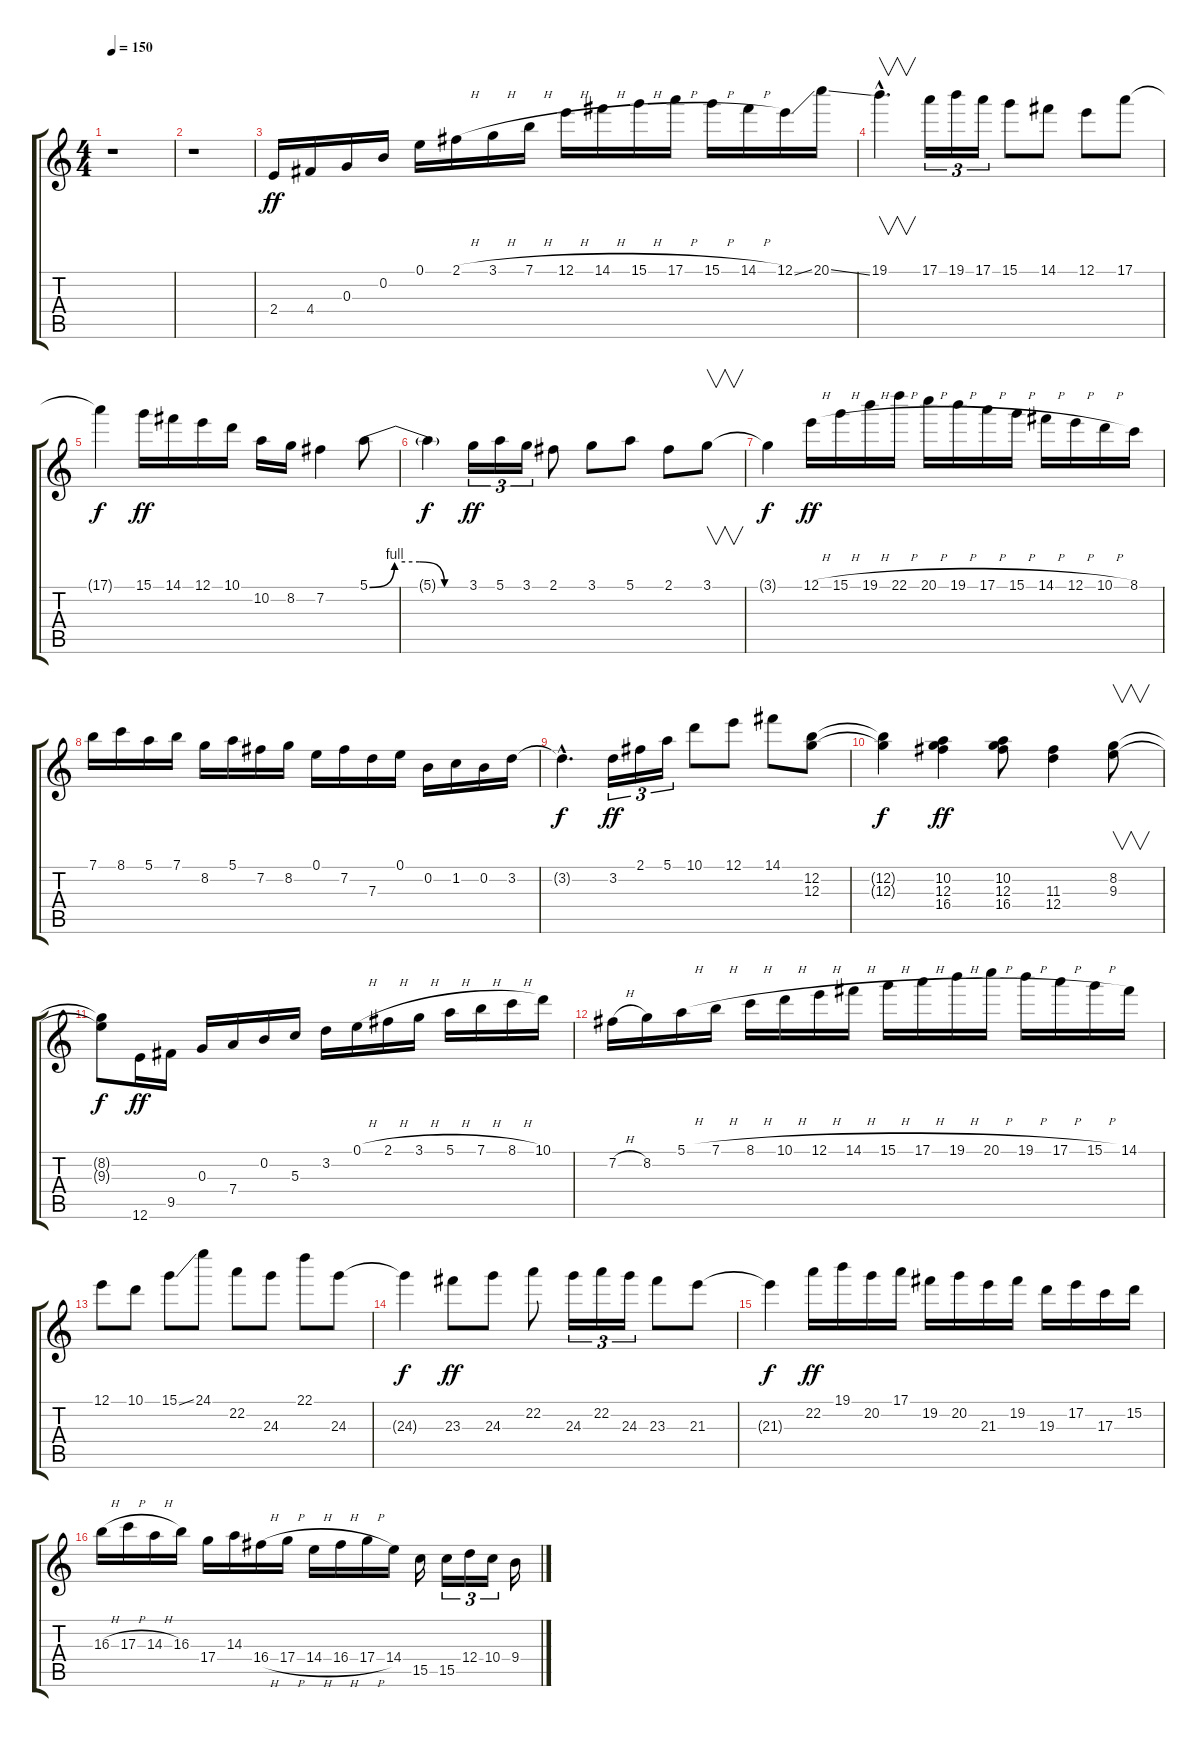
\track "" {instrument distortionguitar}
\staff {score tabs}
\tuning (E4 B3 G3 D3 A2 E2) {hide}
\ts (4 4)
\tempo 150
\clef g2
\ks c
r.1{dy f} |
r.1 |
2.4.16{dy ff} 4.4.16 0.3.16 0.2.16 0.1.16 2.1{h}.16 3.1{h}.16 7.1{h}.16 12.1{h}.16 14.1{h}.16 15.1{h}.16 17.1{h}.16 15.1{h}.16 14.1{h}.16 12.1{ss}.16 20.1{ss}.16 |
19.1{hac}.4{v d} 17.1.16{tu (3 2)} 19.1.16{tu (3 2)} 17.1.16{tu (3 2)} 15.1.8 14.1.8 12.1.8 17.1.8 |
17.1{t}.4{dy f} 15.1.16{dy ff} 14.1.16 12.1.16 10.1.16 10.2.16 8.2.16 7.2.4 5.1{be (custom 0 0 15 4 30 4 45 0 60 0)}.8 |
5.1{t}.4{dy f} 3.1.16{tu (3 2) dy ff} 5.1.16{tu (3 2)} 3.1.16{tu (3 2)} 2.1.8 3.1.8 5.1.8 2.1.8 3.1.8{v} |
3.1{t}.4{dy f} 12.1{h}.16{dy ff} 15.1{h}.16 19.1{h}.16 22.1{h}.16 20.1{h}.16 19.1{h}.16 17.1{h}.16 15.1{h}.16 14.1{h}.16 12.1{h}.16 10.1{h}.16 8.1.16 |
7.1.16 8.1.16 5.1.16 7.1.16 8.2.16 5.1.16 7.2.16 8.2.16 0.1.16 7.2.16 7.3.16 0.1.16 0.2.16 1.2.16 0.2.16 3.2.16 |
3.2{hac t}.4{d dy f} 3.2.16{tu (3 2) dy ff} 2.1.16{tu (3 2)} 5.1.16{tu (3 2)} 10.1.8 12.1.8 14.1.8 (12.2 12.3).8 |
(12.2{t} 12.3{t}).4{dy f} (10.2 12.3 16.4).4{dy ff} (10.2 12.3 16.4).8 (11.3 12.4).4 (8.2 9.3).8{v} |
(8.2{t} 9.3{t}).8{dy f} 12.6.16{dy ff} 9.5.16 0.3.16 7.4.16 0.2.16 5.3.16 3.2.16 0.1{h}.16 2.1{h}.16 3.1{h}.16 5.1{h}.16 7.1{h}.16 8.1{h}.16 10.1.16 |
7.2{h}.16 8.2.16 5.1{h}.16 7.1{h}.16 8.1{h}.16 10.1{h}.16 12.1{h}.16 14.1{h}.16 15.1{h}.16 17.1{h}.16 19.1{h}.16 20.1{h}.16 19.1{h}.16 17.1{h}.16 15.1{h}.16 14.1.16 |
12.1.8 10.1.8 15.1{ss}.8 24.1.8 22.2.8 24.3.8 22.1.8 24.3.8 |
24.3{t}.4{dy f} 23.3.8{dy ff} 24.3.8 22.2.8 24.3.16{tu (3 2)} 22.2.16{tu (3 2)} 24.3.16{tu (3 2)} 23.3.8 21.3.8 |
21.3{t}.4{dy f} 22.2.16{dy ff} 19.1.16 20.2.16 17.1.16 19.2.16 20.2.16 21.3.16 19.2.16 19.3.16 17.2.16 17.3.16 15.2.16 |
16.3{h}.16 17.3{h}.16 14.3{h}.16 16.3.16 17.4.16 14.3.16 16.4{h}.16 17.4{h}.16 14.4{h}.16 16.4{h}.16 17.4{h}.16 14.4.16 15.5.16 15.5.16{tu (3 2)} 12.4.16{tu (3 2)} 10.4.16{tu (3 2)} 9.4.16
